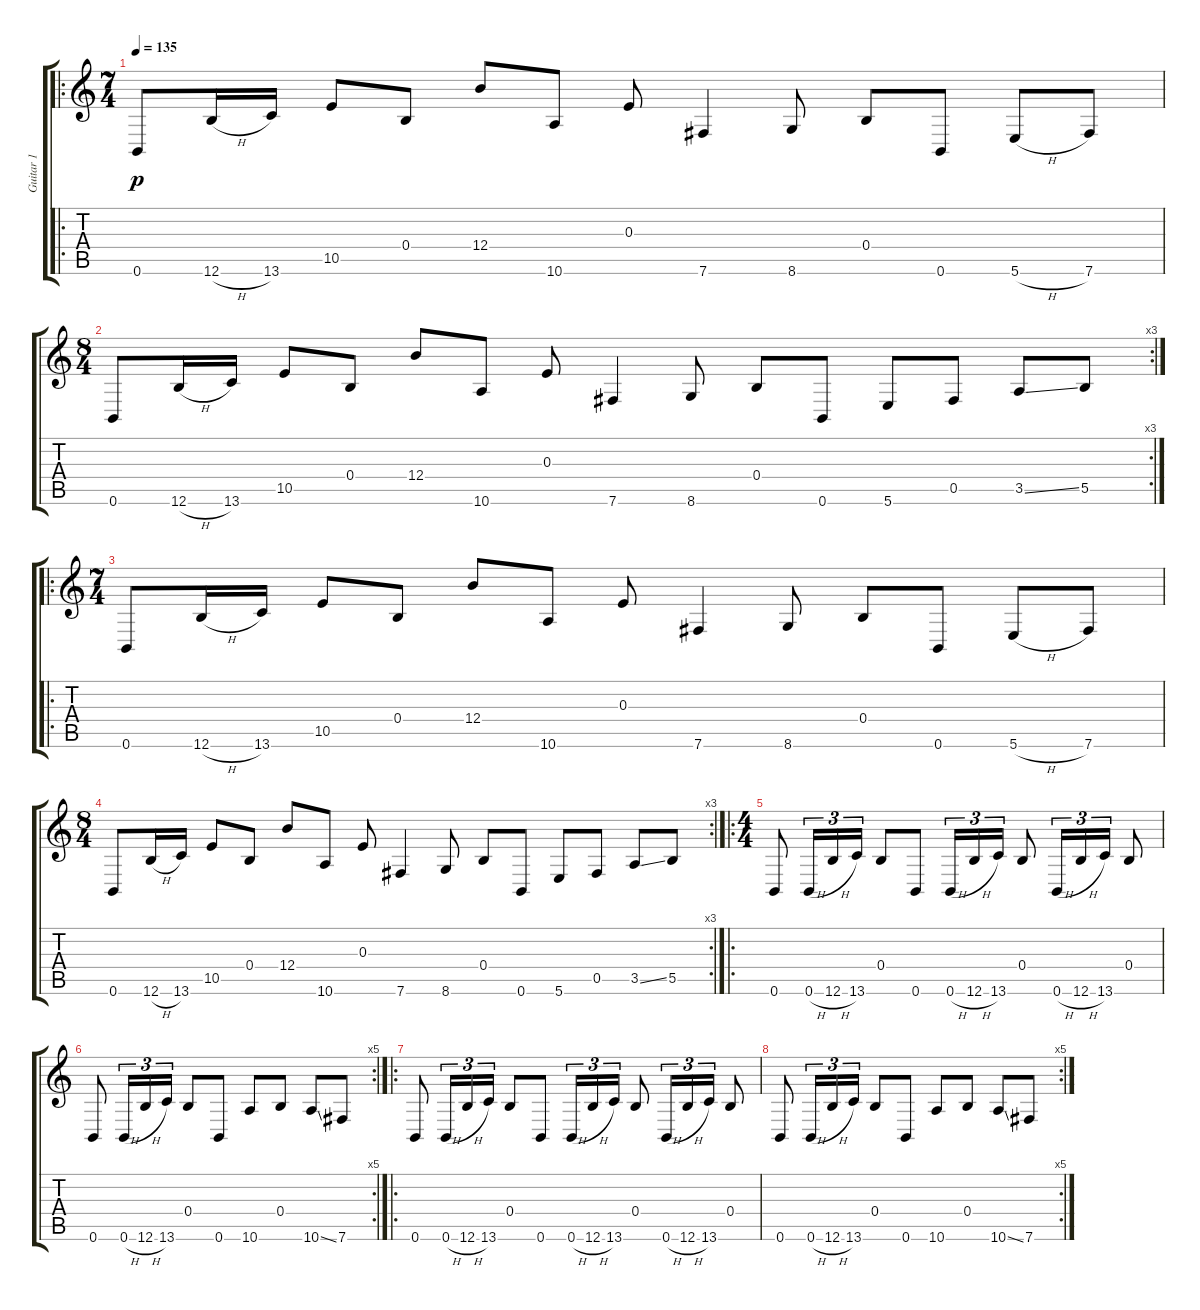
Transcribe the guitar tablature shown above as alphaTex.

\track ("Guitar 1" "Guitar 1") {instrument distortionguitar}
\staff {score tabs}
\tuning (Db4 Ab3 E3 B2 Gb2 B1) {hide}
\ro
\ts (7 4)
\tempo 135
\clef g2
\ks c
0.6.8{dy p} 12.6{h}.16 13.6.16 10.5.8 0.4.8 12.4.8 10.6.8 0.3.8 7.6.4 8.6.8 0.4.8 0.6.8 5.6{h}.8 7.6.8 |
\rc 3
\ts (8 4)
0.6.8 12.6{h}.16 13.6.16 10.5.8 0.4.8 12.4.8 10.6.8 0.3.8 7.6.4 8.6.8 0.4.8 0.6.8 5.6.8 0.5.8 3.5{ss}.8 5.5.8 |
\ro
\ts (7 4)
0.6.8 12.6{h}.16 13.6.16 10.5.8 0.4.8 12.4.8 10.6.8 0.3.8 7.6.4 8.6.8 0.4.8 0.6.8 5.6{h}.8 7.6.8 |
\rc 3
\ts (8 4)
0.6.8 12.6{h}.16 13.6.16 10.5.8 0.4.8 12.4.8 10.6.8 0.3.8 7.6.4 8.6.8 0.4.8 0.6.8 5.6.8 0.5.8 3.5{ss}.8 5.5.8 |
\ro
\ts (4 4)
0.6.8 0.6{h}.16{tu (3 2)} 12.6{h}.16{tu (3 2)} 13.6.16{tu (3 2)} 0.4.8 0.6.8 0.6{h}.16{tu (3 2)} 12.6{h}.16{tu (3 2)} 13.6.16{tu (3 2)} 0.4.8 0.6{h}.16{tu (3 2)} 12.6{h}.16{tu (3 2)} 13.6.16{tu (3 2)} 0.4.8 |
\rc 5
0.6.8 0.6{h}.16{tu (3 2)} 12.6{h}.16{tu (3 2)} 13.6.16{tu (3 2)} 0.4.8 0.6.8 10.6.8 0.4.8 10.6{ss}.8 7.6.8 |
\ro
0.6.8 0.6{h}.16{tu (3 2)} 12.6{h}.16{tu (3 2)} 13.6.16{tu (3 2)} 0.4.8 0.6.8 0.6{h}.16{tu (3 2)} 12.6{h}.16{tu (3 2)} 13.6.16{tu (3 2)} 0.4.8 0.6{h}.16{tu (3 2)} 12.6{h}.16{tu (3 2)} 13.6.16{tu (3 2)} 0.4.8 |
\rc 5
0.6.8 0.6{h}.16{tu (3 2)} 12.6{h}.16{tu (3 2)} 13.6.16{tu (3 2)} 0.4.8 0.6.8 10.6.8 0.4.8 10.6{ss}.8 7.6.8
